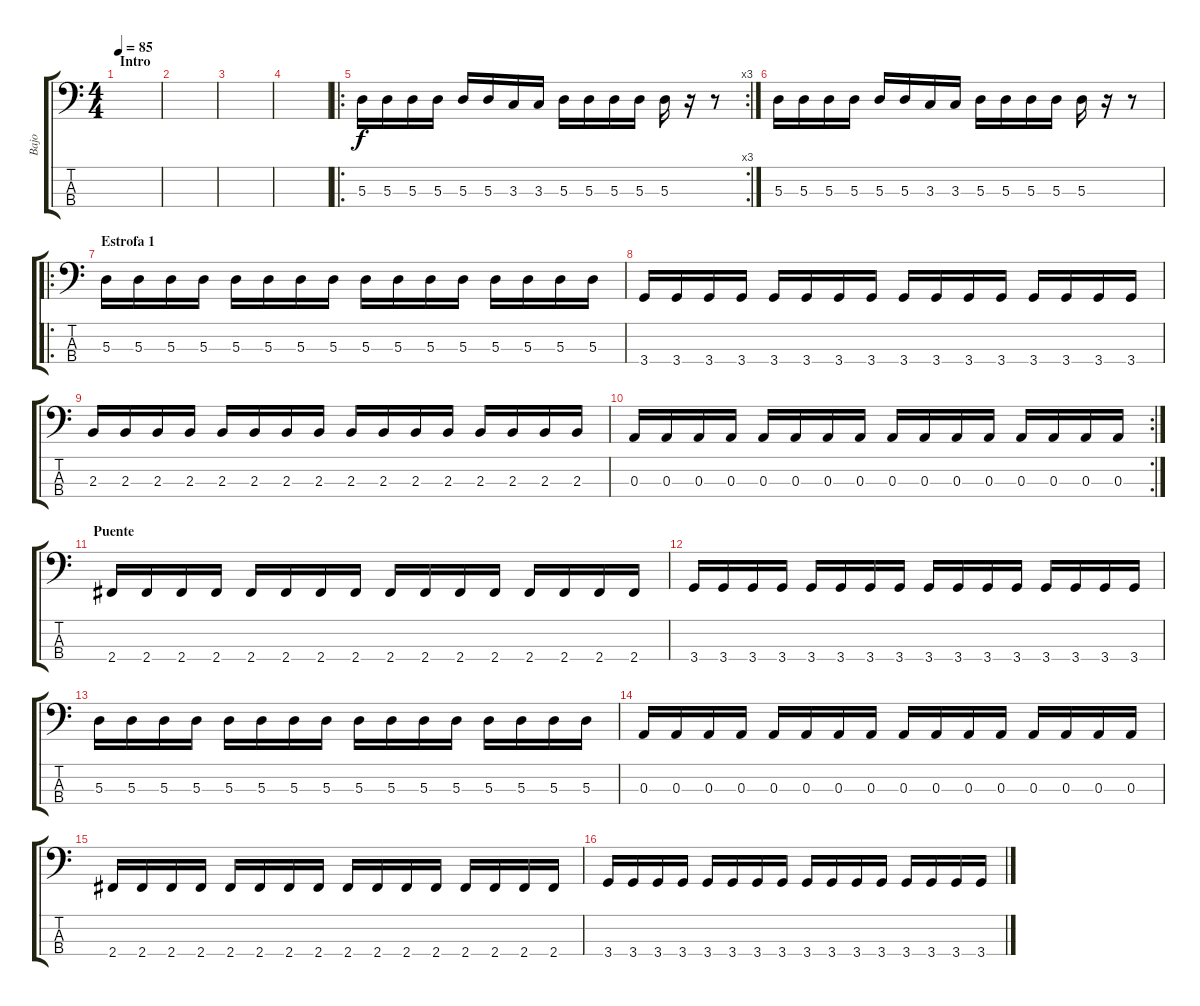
\track ("Bajo" "Bajo") {instrument electricbasspick}
\staff {score tabs}
\tuning (G2 D2 A1 E1) {hide}
\ts (4 4)
\section ("" "Intro")
\tempo 85
\clef f4
\ks c
|
|
|
|
\ro
\rc 3
5.3.16 5.3.16 5.3.16 5.3.16 5.3.16 5.3.16 3.3.16 3.3.16 5.3.16 5.3.16 5.3.16 5.3.16 5.3.16 r.16 r.8 |
5.3.16 5.3.16 5.3.16 5.3.16 5.3.16 5.3.16 3.3.16 3.3.16 5.3.16 5.3.16 5.3.16 5.3.16 5.3.16 r.16 r.8 |
\ro
\section ("" "Estrofa 1")
5.3.16 5.3.16 5.3.16 5.3.16 5.3.16 5.3.16 5.3.16 5.3.16 5.3.16 5.3.16 5.3.16 5.3.16 5.3.16 5.3.16 5.3.16 5.3.16 |
3.4.16 3.4.16 3.4.16 3.4.16 3.4.16 3.4.16 3.4.16 3.4.16 3.4.16 3.4.16 3.4.16 3.4.16 3.4.16 3.4.16 3.4.16 3.4.16 |
2.3.16 2.3.16 2.3.16 2.3.16 2.3.16 2.3.16 2.3.16 2.3.16 2.3.16 2.3.16 2.3.16 2.3.16 2.3.16 2.3.16 2.3.16 2.3.16 |
\rc 2
0.3.16 0.3.16 0.3.16 0.3.16 0.3.16 0.3.16 0.3.16 0.3.16 0.3.16 0.3.16 0.3.16 0.3.16 0.3.16 0.3.16 0.3.16 0.3.16 |
\section ("" "Puente")
2.4.16 2.4.16 2.4.16 2.4.16 2.4.16 2.4.16 2.4.16 2.4.16 2.4.16 2.4.16 2.4.16 2.4.16 2.4.16 2.4.16 2.4.16 2.4.16 |
3.4.16 3.4.16 3.4.16 3.4.16 3.4.16 3.4.16 3.4.16 3.4.16 3.4.16 3.4.16 3.4.16 3.4.16 3.4.16 3.4.16 3.4.16 3.4.16 |
5.3.16 5.3.16 5.3.16 5.3.16 5.3.16 5.3.16 5.3.16 5.3.16 5.3.16 5.3.16 5.3.16 5.3.16 5.3.16 5.3.16 5.3.16 5.3.16 |
0.3.16 0.3.16 0.3.16 0.3.16 0.3.16 0.3.16 0.3.16 0.3.16 0.3.16 0.3.16 0.3.16 0.3.16 0.3.16 0.3.16 0.3.16 0.3.16 |
2.4.16 2.4.16 2.4.16 2.4.16 2.4.16 2.4.16 2.4.16 2.4.16 2.4.16 2.4.16 2.4.16 2.4.16 2.4.16 2.4.16 2.4.16 2.4.16 |
3.4.16 3.4.16 3.4.16 3.4.16 3.4.16 3.4.16 3.4.16 3.4.16 3.4.16 3.4.16 3.4.16 3.4.16 3.4.16 3.4.16 3.4.16 3.4.16
